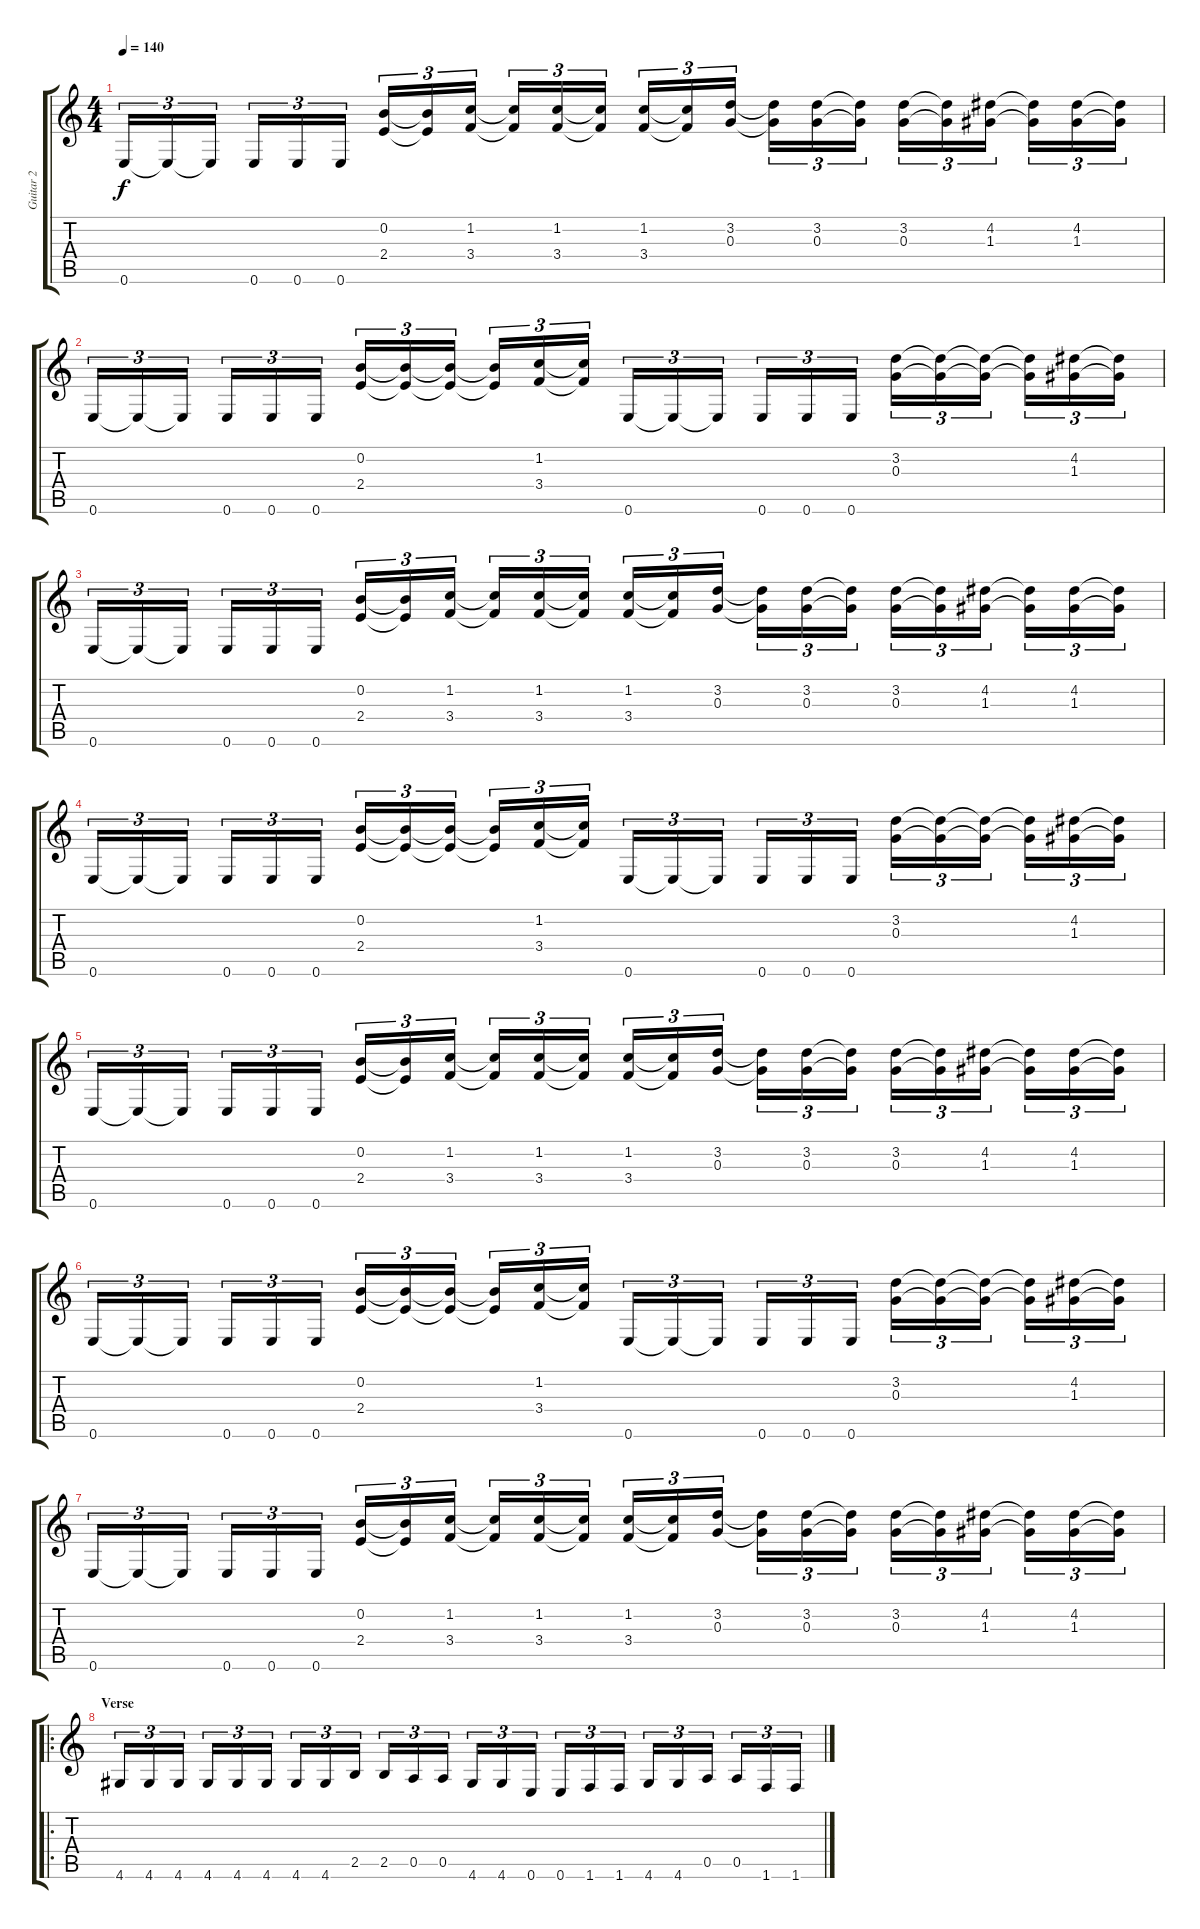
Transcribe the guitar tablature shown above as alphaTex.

\track ("Guitar 2" "Guitar 2") {instrument distortionguitar}
\staff {score tabs}
\tuning (E4 B3 G3 D3 A2 E2) {hide}
\ts (4 4)
\tempo 140
\clef g2
\ks c
0.6.16{tu (3 2) dy f} 0.6{t}.16{tu (3 2)} 0.6{t}.16{tu (3 2)} 0.6.16{tu (3 2)} 0.6.16{tu (3 2)} 0.6.16{tu (3 2)} (0.2 2.4).16{tu (3 2)} (0.2{t} 2.4{t}).16{tu (3 2)} (1.2 3.4).16{tu (3 2)} (1.2{t} 3.4{t}).16{tu (3 2)} (1.2 3.4).16{tu (3 2)} (1.2{t} 3.4{t}).16{tu (3 2)} (1.2 3.4).16{tu (3 2)} (1.2{t} 3.4{t}).16{tu (3 2)} (3.2 0.3).16{tu (3 2)} (3.2{t} 0.3{t}).16{tu (3 2)} (3.2 0.3).16{tu (3 2)} (3.2{t} 0.3{t}).16{tu (3 2)} (3.2 0.3).16{tu (3 2)} (3.2{t} 0.3{t}).16{tu (3 2)} (4.2 1.3).16{tu (3 2)} (4.2{t} 1.3{t}).16{tu (3 2)} (4.2 1.3).16{tu (3 2)} (4.2{t} 1.3{t}).16{tu (3 2)} |
0.6.16{tu (3 2)} 0.6{t}.16{tu (3 2)} 0.6{t}.16{tu (3 2)} 0.6.16{tu (3 2)} 0.6.16{tu (3 2)} 0.6.16{tu (3 2)} (0.2 2.4).16{tu (3 2)} (0.2{t} 2.4{t}).16{tu (3 2)} (0.2{t} 2.4{t}).16{tu (3 2)} (0.2{t} 2.4{t}).16{tu (3 2)} (1.2 3.4).16{tu (3 2)} (1.2{t} 3.4{t}).16{tu (3 2)} 0.6.16{tu (3 2)} 0.6{t}.16{tu (3 2)} 0.6{t}.16{tu (3 2)} 0.6.16{tu (3 2)} 0.6.16{tu (3 2)} 0.6.16{tu (3 2)} (3.2 0.3).16{tu (3 2)} (3.2{t} 0.3{t}).16{tu (3 2)} (3.2{t} 0.3{t}).16{tu (3 2)} (3.2{t} 0.3{t}).16{tu (3 2)} (4.2 1.3).16{tu (3 2)} (4.2{t} 1.3{t}).16{tu (3 2)} |
0.6.16{tu (3 2)} 0.6{t}.16{tu (3 2)} 0.6{t}.16{tu (3 2)} 0.6.16{tu (3 2)} 0.6.16{tu (3 2)} 0.6.16{tu (3 2)} (0.2 2.4).16{tu (3 2)} (0.2{t} 2.4{t}).16{tu (3 2)} (1.2 3.4).16{tu (3 2)} (1.2{t} 3.4{t}).16{tu (3 2)} (1.2 3.4).16{tu (3 2)} (1.2{t} 3.4{t}).16{tu (3 2)} (1.2 3.4).16{tu (3 2)} (1.2{t} 3.4{t}).16{tu (3 2)} (3.2 0.3).16{tu (3 2)} (3.2{t} 0.3{t}).16{tu (3 2)} (3.2 0.3).16{tu (3 2)} (3.2{t} 0.3{t}).16{tu (3 2)} (3.2 0.3).16{tu (3 2)} (3.2{t} 0.3{t}).16{tu (3 2)} (4.2 1.3).16{tu (3 2)} (4.2{t} 1.3{t}).16{tu (3 2)} (4.2 1.3).16{tu (3 2)} (4.2{t} 1.3{t}).16{tu (3 2)} |
0.6.16{tu (3 2)} 0.6{t}.16{tu (3 2)} 0.6{t}.16{tu (3 2)} 0.6.16{tu (3 2)} 0.6.16{tu (3 2)} 0.6.16{tu (3 2)} (0.2 2.4).16{tu (3 2)} (0.2{t} 2.4{t}).16{tu (3 2)} (0.2{t} 2.4{t}).16{tu (3 2)} (0.2{t} 2.4{t}).16{tu (3 2)} (1.2 3.4).16{tu (3 2)} (1.2{t} 3.4{t}).16{tu (3 2)} 0.6.16{tu (3 2)} 0.6{t}.16{tu (3 2)} 0.6{t}.16{tu (3 2)} 0.6.16{tu (3 2)} 0.6.16{tu (3 2)} 0.6.16{tu (3 2)} (3.2 0.3).16{tu (3 2)} (3.2{t} 0.3{t}).16{tu (3 2)} (3.2{t} 0.3{t}).16{tu (3 2)} (3.2{t} 0.3{t}).16{tu (3 2)} (4.2 1.3).16{tu (3 2)} (4.2{t} 1.3{t}).16{tu (3 2)} |
0.6.16{tu (3 2)} 0.6{t}.16{tu (3 2)} 0.6{t}.16{tu (3 2)} 0.6.16{tu (3 2)} 0.6.16{tu (3 2)} 0.6.16{tu (3 2)} (0.2 2.4).16{tu (3 2)} (0.2{t} 2.4{t}).16{tu (3 2)} (1.2 3.4).16{tu (3 2)} (1.2{t} 3.4{t}).16{tu (3 2)} (1.2 3.4).16{tu (3 2)} (1.2{t} 3.4{t}).16{tu (3 2)} (1.2 3.4).16{tu (3 2)} (1.2{t} 3.4{t}).16{tu (3 2)} (3.2 0.3).16{tu (3 2)} (3.2{t} 0.3{t}).16{tu (3 2)} (3.2 0.3).16{tu (3 2)} (3.2{t} 0.3{t}).16{tu (3 2)} (3.2 0.3).16{tu (3 2)} (3.2{t} 0.3{t}).16{tu (3 2)} (4.2 1.3).16{tu (3 2)} (4.2{t} 1.3{t}).16{tu (3 2)} (4.2 1.3).16{tu (3 2)} (4.2{t} 1.3{t}).16{tu (3 2)} |
0.6.16{tu (3 2)} 0.6{t}.16{tu (3 2)} 0.6{t}.16{tu (3 2)} 0.6.16{tu (3 2)} 0.6.16{tu (3 2)} 0.6.16{tu (3 2)} (0.2 2.4).16{tu (3 2)} (0.2{t} 2.4{t}).16{tu (3 2)} (0.2{t} 2.4{t}).16{tu (3 2)} (0.2{t} 2.4{t}).16{tu (3 2)} (1.2 3.4).16{tu (3 2)} (1.2{t} 3.4{t}).16{tu (3 2)} 0.6.16{tu (3 2)} 0.6{t}.16{tu (3 2)} 0.6{t}.16{tu (3 2)} 0.6.16{tu (3 2)} 0.6.16{tu (3 2)} 0.6.16{tu (3 2)} (3.2 0.3).16{tu (3 2)} (3.2{t} 0.3{t}).16{tu (3 2)} (3.2{t} 0.3{t}).16{tu (3 2)} (3.2{t} 0.3{t}).16{tu (3 2)} (4.2 1.3).16{tu (3 2)} (4.2{t} 1.3{t}).16{tu (3 2)} |
0.6.16{tu (3 2)} 0.6{t}.16{tu (3 2)} 0.6{t}.16{tu (3 2)} 0.6.16{tu (3 2)} 0.6.16{tu (3 2)} 0.6.16{tu (3 2)} (0.2 2.4).16{tu (3 2)} (0.2{t} 2.4{t}).16{tu (3 2)} (1.2 3.4).16{tu (3 2)} (1.2{t} 3.4{t}).16{tu (3 2)} (1.2 3.4).16{tu (3 2)} (1.2{t} 3.4{t}).16{tu (3 2)} (1.2 3.4).16{tu (3 2)} (1.2{t} 3.4{t}).16{tu (3 2)} (3.2 0.3).16{tu (3 2)} (3.2{t} 0.3{t}).16{tu (3 2)} (3.2 0.3).16{tu (3 2)} (3.2{t} 0.3{t}).16{tu (3 2)} (3.2 0.3).16{tu (3 2)} (3.2{t} 0.3{t}).16{tu (3 2)} (4.2 1.3).16{tu (3 2)} (4.2{t} 1.3{t}).16{tu (3 2)} (4.2 1.3).16{tu (3 2)} (4.2{t} 1.3{t}).16{tu (3 2)} |
\ro
\section ("" "Verse")
4.6.16{tu (3 2)} 4.6.16{tu (3 2)} 4.6.16{tu (3 2)} 4.6.16{tu (3 2)} 4.6.16{tu (3 2)} 4.6.16{tu (3 2)} 4.6.16{tu (3 2)} 4.6.16{tu (3 2)} 2.5.16{tu (3 2)} 2.5.16{tu (3 2)} 0.5.16{tu (3 2)} 0.5.16{tu (3 2)} 4.6.16{tu (3 2)} 4.6.16{tu (3 2)} 0.6.16{tu (3 2)} 0.6.16{tu (3 2)} 1.6.16{tu (3 2)} 1.6.16{tu (3 2)} 4.6.16{tu (3 2)} 4.6.16{tu (3 2)} 0.5.16{tu (3 2)} 0.5.16{tu (3 2)} 1.6.16{tu (3 2)} 1.6.16{tu (3 2)}
